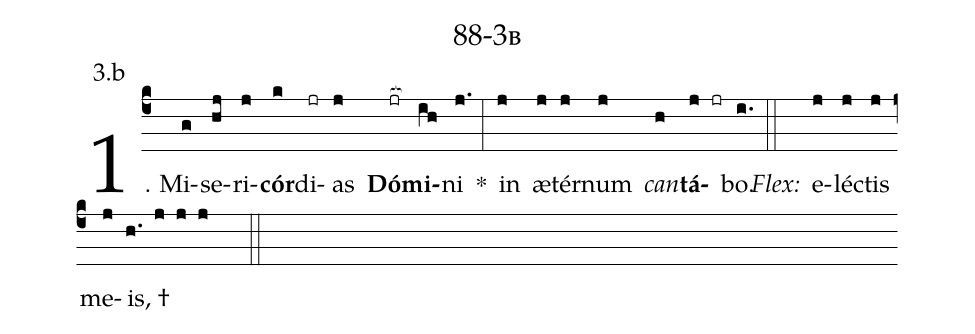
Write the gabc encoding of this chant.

name: 88-3b;
annotation: 3.b;
%%
(c4)1. Mi(g)se(hj)ri(j)<b>cór</b>(k)di(jr)as(j) <b>Dó</b>(jr[ocb:1{])<b>mi</b>(ih[ocb:0}])ni(j.) *(:) in(j) æ(j)tér(j)num(j) <i>can</i>(h)<b>tá</b>(j jr)bo.(i.) (::)
<i>Flex:</i>()  e(j)léc(j)tis(j) me(j)is, †(h. j j j  ::)
